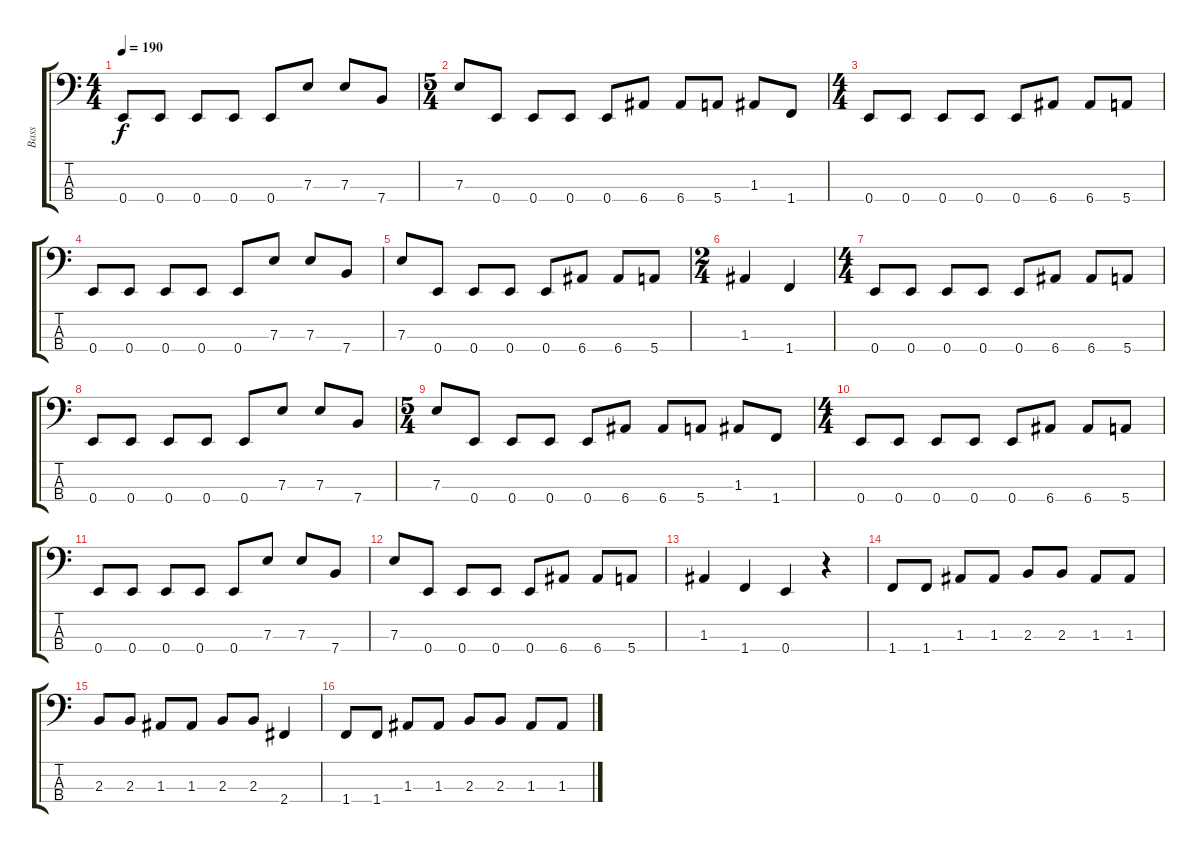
\track ("Bass" "Bass") {instrument electricbasspick}
\staff {score tabs}
\tuning (G2 D2 A1 E1) {hide}
\ts (4 4)
\tempo 190
\clef f4
\ks c
0.4.8{dy f} 0.4.8 0.4.8 0.4.8 0.4.8 7.3.8 7.3.8 7.4.8 |
\ts (5 4)
7.3.8 0.4.8 0.4.8 0.4.8 0.4.8 6.4.8 6.4.8 5.4.8 1.3.8 1.4.8 |
\ts (4 4)
0.4.8 0.4.8 0.4.8 0.4.8 0.4.8 6.4.8 6.4.8 5.4.8 |
0.4.8 0.4.8 0.4.8 0.4.8 0.4.8 7.3.8 7.3.8 7.4.8 |
7.3.8 0.4.8 0.4.8 0.4.8 0.4.8 6.4.8 6.4.8 5.4.8 |
\ts (2 4)
1.3.4 1.4.4 |
\ts (4 4)
0.4.8 0.4.8 0.4.8 0.4.8 0.4.8 6.4.8 6.4.8 5.4.8 |
0.4.8 0.4.8 0.4.8 0.4.8 0.4.8 7.3.8 7.3.8 7.4.8 |
\ts (5 4)
7.3.8 0.4.8 0.4.8 0.4.8 0.4.8 6.4.8 6.4.8 5.4.8 1.3.8 1.4.8 |
\ts (4 4)
0.4.8 0.4.8 0.4.8 0.4.8 0.4.8 6.4.8 6.4.8 5.4.8 |
0.4.8 0.4.8 0.4.8 0.4.8 0.4.8 7.3.8 7.3.8 7.4.8 |
7.3.8 0.4.8 0.4.8 0.4.8 0.4.8 6.4.8 6.4.8 5.4.8 |
1.3.4 1.4.4 0.4.4 r.4 |
1.4.8 1.4.8 1.3.8 1.3.8 2.3.8 2.3.8 1.3.8 1.3.8 |
2.3.8 2.3.8 1.3.8 1.3.8 2.3.8 2.3.8 2.4.4 |
1.4.8 1.4.8 1.3.8 1.3.8 2.3.8 2.3.8 1.3.8 1.3.8
